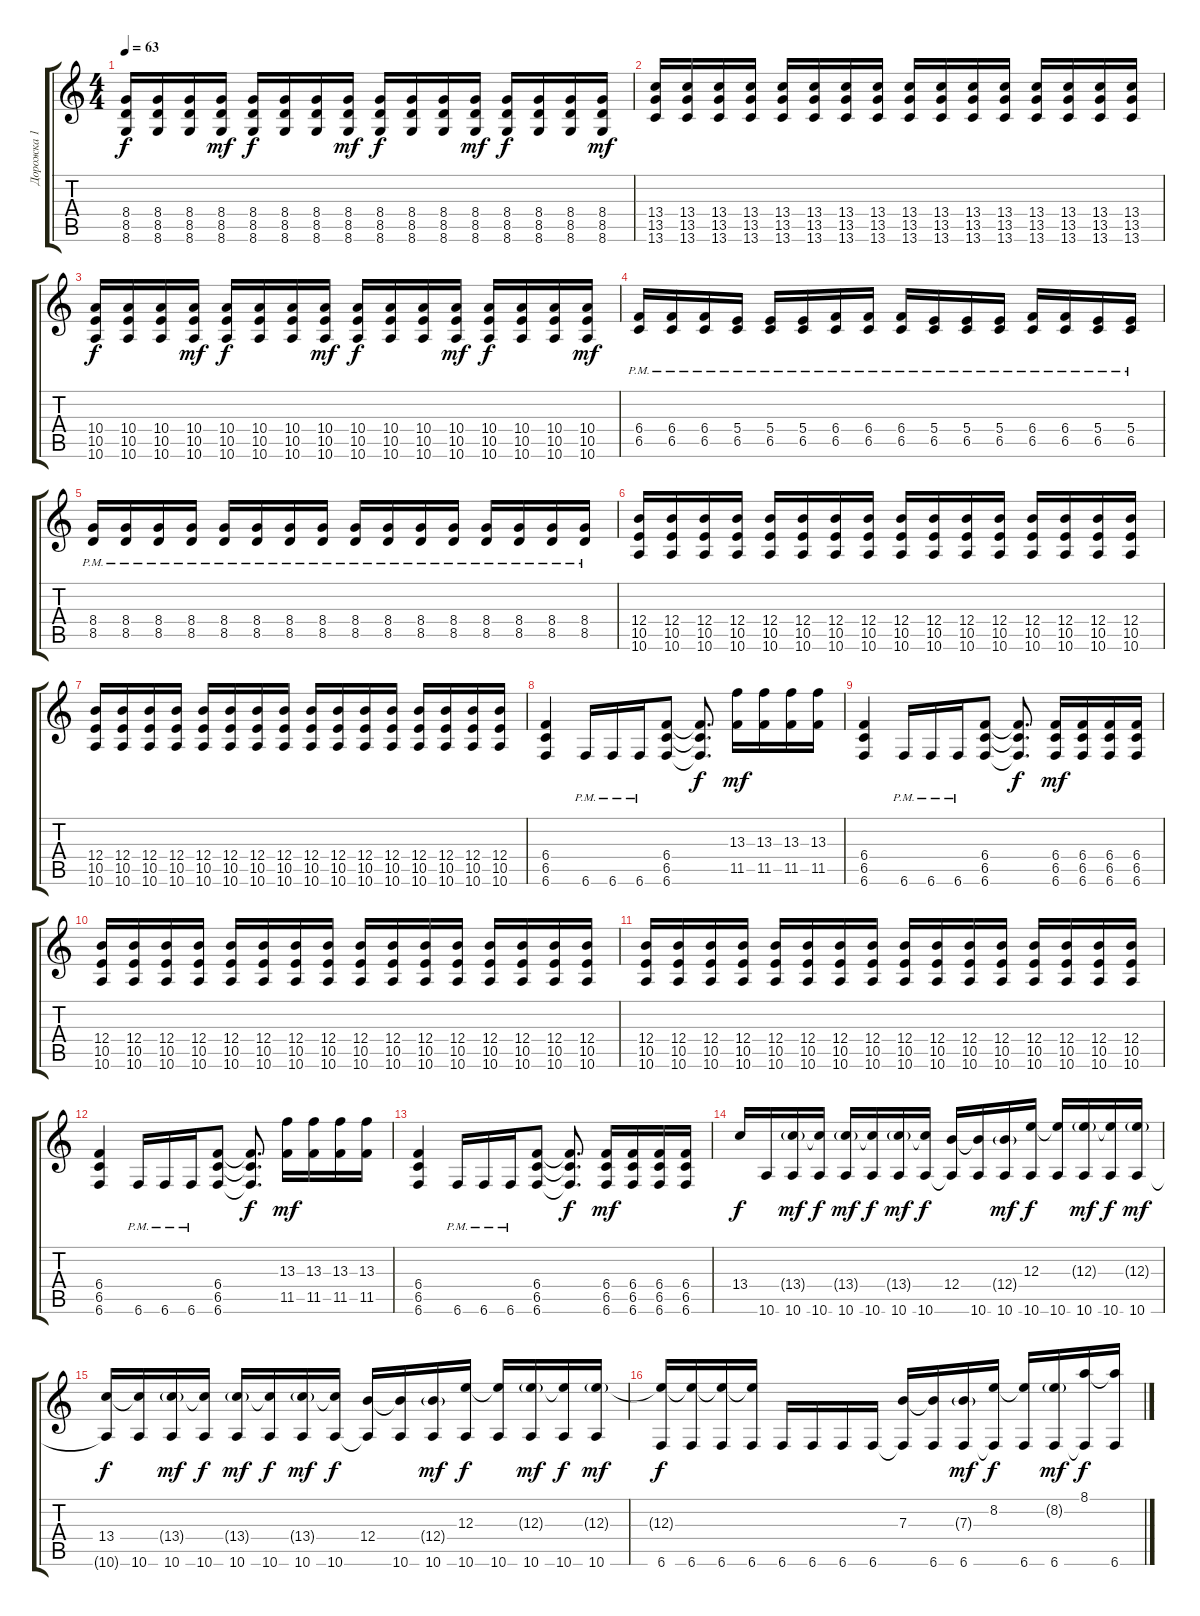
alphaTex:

\track ("Дорожка 1" "Дорожка 1") {instrument distortionguitar}
\staff {score tabs}
\tuning (Db4 Ab3 E3 B2 Gb2 B1) {hide}
\ts (4 4)
\tempo 63
\clef g2
\ks c
(8.4 8.5 8.6).16{dy f} (8.4 8.5 8.6).16 (8.4 8.5 8.6).16 (8.4 8.5 8.6).16{dy mf} (8.4 8.5 8.6).16{dy f} (8.4 8.5 8.6).16 (8.4 8.5 8.6).16 (8.4 8.5 8.6).16{dy mf} (8.4 8.5 8.6).16{dy f} (8.4 8.5 8.6).16 (8.4 8.5 8.6).16 (8.4 8.5 8.6).16{dy mf} (8.4 8.5 8.6).16{dy f} (8.4 8.5 8.6).16 (8.4 8.5 8.6).16 (8.4 8.5 8.6).16{dy mf} |
(13.4 13.5 13.6).16 (13.4 13.5 13.6).16 (13.4 13.5 13.6).16 (13.4 13.5 13.6).16 (13.4 13.5 13.6).16 (13.4 13.5 13.6).16 (13.4 13.5 13.6).16 (13.4 13.5 13.6).16 (13.4 13.5 13.6).16 (13.4 13.5 13.6).16 (13.4 13.5 13.6).16 (13.4 13.5 13.6).16 (13.4 13.5 13.6).16 (13.4 13.5 13.6).16 (13.4 13.5 13.6).16 (13.4 13.5 13.6).16 |
(10.4 10.5 10.6).16{dy f} (10.4 10.5 10.6).16 (10.4 10.5 10.6).16 (10.4 10.5 10.6).16{dy mf} (10.4 10.5 10.6).16{dy f} (10.4 10.5 10.6).16 (10.4 10.5 10.6).16 (10.4 10.5 10.6).16{dy mf} (10.4 10.5 10.6).16{dy f} (10.4 10.5 10.6).16 (10.4 10.5 10.6).16 (10.4 10.5 10.6).16{dy mf} (10.4 10.5 10.6).16{dy f} (10.4 10.5 10.6).16 (10.4 10.5 10.6).16 (10.4 10.5 10.6).16{dy mf} |
(6.4 6.5{pm}).16 (6.4 6.5{pm}).16 (6.4 6.5{pm}).16 (5.4 6.5{pm}).16 (5.4 6.5{pm}).16 (5.4 6.5{pm}).16 (6.4 6.5{pm}).16 (6.4 6.5{pm}).16 (6.4 6.5{pm}).16 (5.4 6.5{pm}).16 (5.4 6.5{pm}).16 (5.4 6.5{pm}).16 (6.4 6.5{pm}).16 (6.4 6.5{pm}).16 (5.4 6.5{pm}).16 (5.4 6.5{pm}).16 |
(8.4 8.5{pm}).16 (8.4 8.5{pm}).16 (8.4 8.5{pm}).16 (8.4 8.5{pm}).16 (8.4 8.5{pm}).16 (8.4 8.5{pm}).16 (8.4 8.5{pm}).16 (8.4 8.5{pm}).16 (8.4 8.5{pm}).16 (8.4 8.5{pm}).16 (8.4 8.5{pm}).16 (8.4 8.5{pm}).16 (8.4 8.5{pm}).16 (8.4 8.5{pm}).16 (8.4 8.5{pm}).16 (8.4 8.5{pm}).16 |
(12.4 10.5 10.6).16 (12.4 10.5 10.6).16 (12.4 10.5 10.6).16 (12.4 10.5 10.6).16 (12.4 10.5 10.6).16 (12.4 10.5 10.6).16 (12.4 10.5 10.6).16 (12.4 10.5 10.6).16 (12.4 10.5 10.6).16 (12.4 10.5 10.6).16 (12.4 10.5 10.6).16 (12.4 10.5 10.6).16 (12.4 10.5 10.6).16 (12.4 10.5 10.6).16 (12.4 10.5 10.6).16 (12.4 10.5 10.6).16 |
(12.4 10.5 10.6).16 (12.4 10.5 10.6).16 (12.4 10.5 10.6).16 (12.4 10.5 10.6).16 (12.4 10.5 10.6).16 (12.4 10.5 10.6).16 (12.4 10.5 10.6).16 (12.4 10.5 10.6).16 (12.4 10.5 10.6).16 (12.4 10.5 10.6).16 (12.4 10.5 10.6).16 (12.4 10.5 10.6).16 (12.4 10.5 10.6).16 (12.4 10.5 10.6).16 (12.4 10.5 10.6).16 (12.4 10.5 10.6).16 |
(6.4 6.5 6.6).4 6.6{pm}.16 6.6{pm}.16 6.6{pm}.16 (6.4 6.5 6.6).8 (6.4{t} 6.5{t} 6.6{t}).8{d dy f} (13.3 11.5).16{dy mf} (13.3 11.5).16 (13.3 11.5).16 (13.3 11.5).16 |
(6.4 6.5 6.6).4 6.6{pm}.16 6.6{pm}.16 6.6{pm}.16 (6.4 6.5 6.6).8 (6.4{t} 6.5{t} 6.6{t}).8{d dy f} (6.4 6.5 6.6).16{dy mf} (6.4 6.5 6.6).16 (6.4 6.5 6.6).16 (6.4 6.5 6.6).16 |
(12.4 10.5 10.6).16 (12.4 10.5 10.6).16 (12.4 10.5 10.6).16 (12.4 10.5 10.6).16 (12.4 10.5 10.6).16 (12.4 10.5 10.6).16 (12.4 10.5 10.6).16 (12.4 10.5 10.6).16 (12.4 10.5 10.6).16 (12.4 10.5 10.6).16 (12.4 10.5 10.6).16 (12.4 10.5 10.6).16 (12.4 10.5 10.6).16 (12.4 10.5 10.6).16 (12.4 10.5 10.6).16 (12.4 10.5 10.6).16 |
(12.4 10.5 10.6).16 (12.4 10.5 10.6).16 (12.4 10.5 10.6).16 (12.4 10.5 10.6).16 (12.4 10.5 10.6).16 (12.4 10.5 10.6).16 (12.4 10.5 10.6).16 (12.4 10.5 10.6).16 (12.4 10.5 10.6).16 (12.4 10.5 10.6).16 (12.4 10.5 10.6).16 (12.4 10.5 10.6).16 (12.4 10.5 10.6).16 (12.4 10.5 10.6).16 (12.4 10.5 10.6).16 (12.4 10.5 10.6).16 |
(6.4 6.5 6.6).4 6.6{pm}.16 6.6{pm}.16 6.6{pm}.16 (6.4 6.5 6.6).8 (6.4{t} 6.5{t} 6.6{t}).8{d dy f} (13.3 11.5).16{dy mf} (13.3 11.5).16 (13.3 11.5).16 (13.3 11.5).16 |
(6.4 6.5 6.6).4 6.6{pm}.16 6.6{pm}.16 6.6{pm}.16 (6.4 6.5 6.6).8 (6.4{t} 6.5{t} 6.6{t}).8{d dy f} (6.4 6.5 6.6).16{dy mf} (6.4 6.5 6.6).16 (6.4 6.5 6.6).16 (6.4 6.5 6.6).16 |
13.4.16{dy f instrument acousticguitarsteel} 10.6.16 (13.4{g} 10.6).16{dy mf} (13.4{t} 10.6).16{dy f} (13.4{g} 10.6).16{dy mf} (13.4{t} 10.6).16{dy f} (13.4{g} 10.6).16{dy mf} (13.4{t} 10.6).16{dy f} (12.4 10.6{t}).16 (12.4{t} 10.6).16 (12.4{g} 10.6).16{dy mf} (12.3 10.6).16{dy f} (12.3{t} 10.6).16 (12.3{g} 10.6).16{dy mf} (12.3{t} 10.6).16{dy f} (12.3{g} 10.6).16{dy mf} |
(13.4 10.6{t}).16{dy f} (13.4{t} 10.6).16 (13.4{g} 10.6).16{dy mf} (13.4{t} 10.6).16{dy f} (13.4{g} 10.6).16{dy mf} (13.4{t} 10.6).16{dy f} (13.4{g} 10.6).16{dy mf} (13.4{t} 10.6).16{dy f} (12.4 10.6{t}).16 (12.4{t} 10.6).16 (12.4{g} 10.6).16{dy mf} (12.3 10.6).16{dy f} (12.3{t} 10.6).16 (12.3{g} 10.6).16{dy mf} (12.3{t} 10.6).16{dy f} (12.3{g} 10.6).16{dy mf} |
(12.3{t} 6.6).16{dy f} (12.3{t} 6.6).16 (12.3{t} 6.6).16 (12.3{t} 6.6).16 6.6.16 6.6.16 6.6.16 6.6.16 (7.3 6.6{t}).16 (7.3{t} 6.6).16 (7.3{g} 6.6).16{dy mf} (8.2 6.6{t}).16{dy f} (8.2{t} 6.6).16 (8.2{g} 6.6).16{dy mf} (8.1 6.6{t}).16{dy f} (8.1{t} 6.6).16
